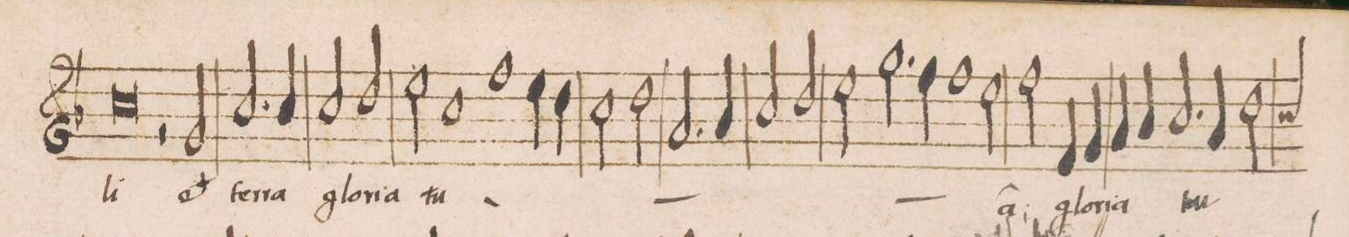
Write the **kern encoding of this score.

**kern	**text
*I"DISCANTVS	*
*clefG2	*
*k[b-]	*
*met(c|)	*
*M2/1	*
0cc	-li
=25	=25
2r	.
2g/	et-
2.cc/	-ter-
4cc/	-ra
=26	=26
2cc/	glo-
2dd/	-ri-
2ee\	-a
1cc	tu-
=27	=27
1ff	.
4ee\	.
4dd\	.
=28	=28
2cc\	.
2dd\	.
2.a/	.
4b-/	.
=29	=29
2cc/	.
2dd/	.
2ee\	.
2.gg\	.
=30	=30
4ff\	.
1ff	.
2ee\	-a
=31	=31
2ff\	.
4f/	glo-
4g/	-ri-
4a/	-a
4b-/	.
2.cc/	tu-
=32	=32
4a/	.
*custos:cc	*
2dd\	.
*-	*-
